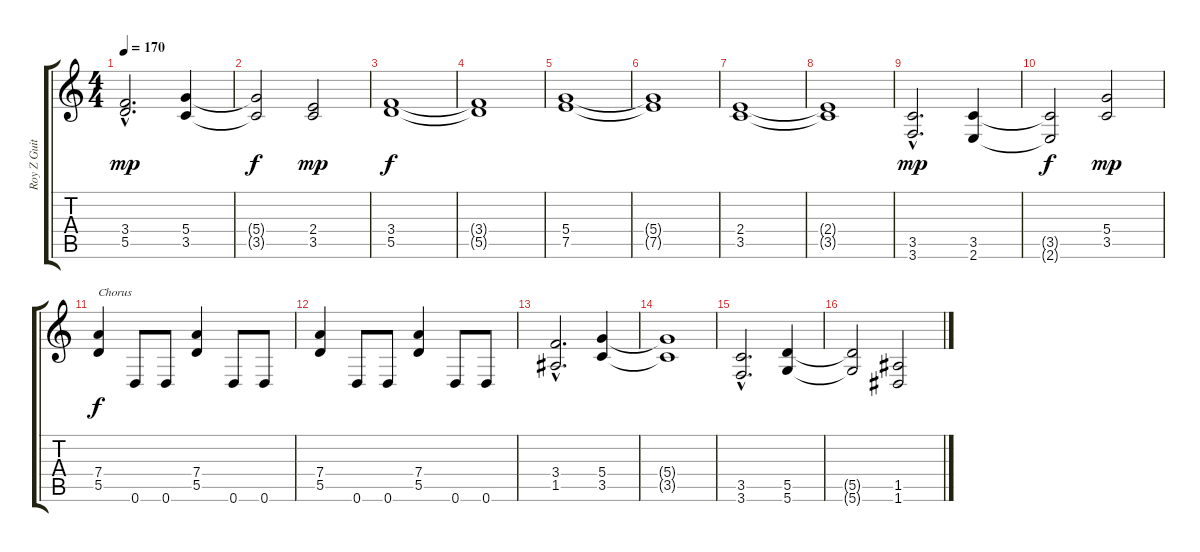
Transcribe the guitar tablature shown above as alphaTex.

\track ("Roy Z Guitar 02" "Roy Z Guit") {instrument distortionguitar}
\staff {score tabs}
\tuning (E4 B3 G3 D3 A2 D2) {hide}
\ts (4 4)
\tempo 170
\clef g2
\ks c
(3.4{hac} 5.5{hac}).2{d dy mp} (5.4 3.5).4 |
(5.4{t} 3.5{t}).2{dy f} (2.4 3.5).2{dy mp} |
(3.4 5.5).1{dy f instrument acousticguitarsteel} |
(3.4{t} 5.5{t}).1 |
(5.4 7.5).1 |
(5.4{t} 7.5{t}).1 |
(2.4 3.5).1 |
(2.4{t} 3.5{t}).1 |
(3.5{hac} 3.6{hac}).2{d dy mp} (3.5 2.6).4 |
(3.5{t} 2.6{t}).2{dy f} (5.4 3.5).2{dy mp} |
(7.4 5.5).4{txt "Chorus" dy f instrument distortionguitar} 0.6.8 0.6.8 (7.4 5.5).4 0.6.8 0.6.8 |
(7.4 5.5).4 0.6.8 0.6.8 (7.4 5.5).4 0.6.8 0.6.8 |
(3.4{hac} 1.5{hac}).2{d} (5.4 3.5).4 |
(5.4{t} 3.5{t}).1 |
(3.5{hac} 3.6{hac}).2{d} (5.5 5.6).4 |
(5.5{t} 5.6{t}).2 (1.5 1.6).2
